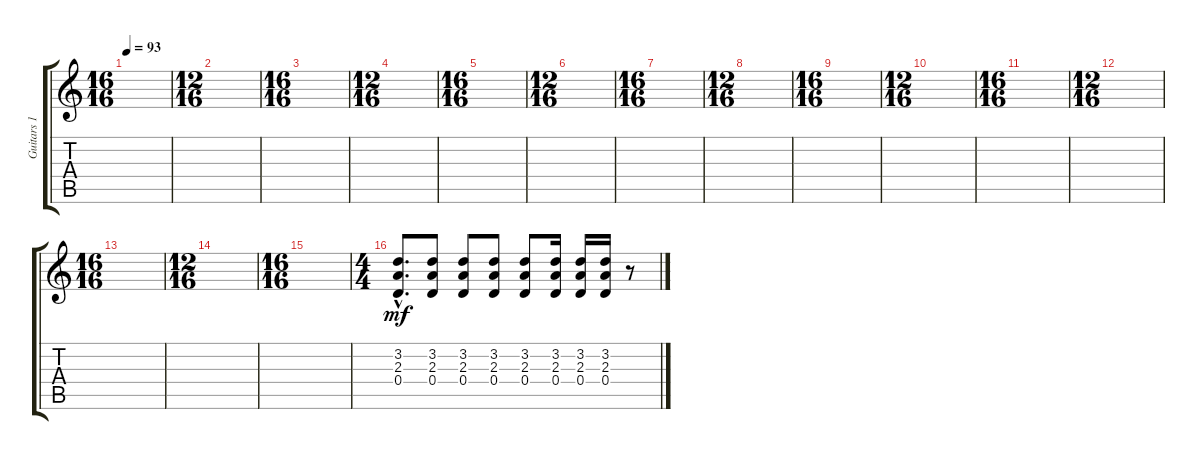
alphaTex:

\track ("Guitars 1" "Guitars 1") {instrument acousticguitarsteel}
\staff {score tabs}
\tuning (E4 B3 G3 D3 A2 D2) {hide}
\ts (16 16)
\tempo 93
\clef g2
\ks c
|
\ts (12 16)
|
\ts (16 16)
|
\ts (12 16)
|
\ts (16 16)
|
\ts (12 16)
|
\ts (16 16)
|
\ts (12 16)
|
\ts (16 16)
|
\ts (12 16)
|
\ts (16 16)
|
\ts (12 16)
|
\ts (16 16)
|
\ts (12 16)
|
\ts (16 16)
|
\ts (4 4)
(3.2{hac} 2.3{hac} 0.4{hac}).8{d dy mf} (3.2 2.3 0.4).8 (3.2 2.3 0.4).8 (3.2 2.3 0.4).8 (3.2 2.3 0.4).8 (3.2 2.3 0.4).16 (3.2 2.3 0.4).16 (3.2 2.3 0.4).16 r.8
